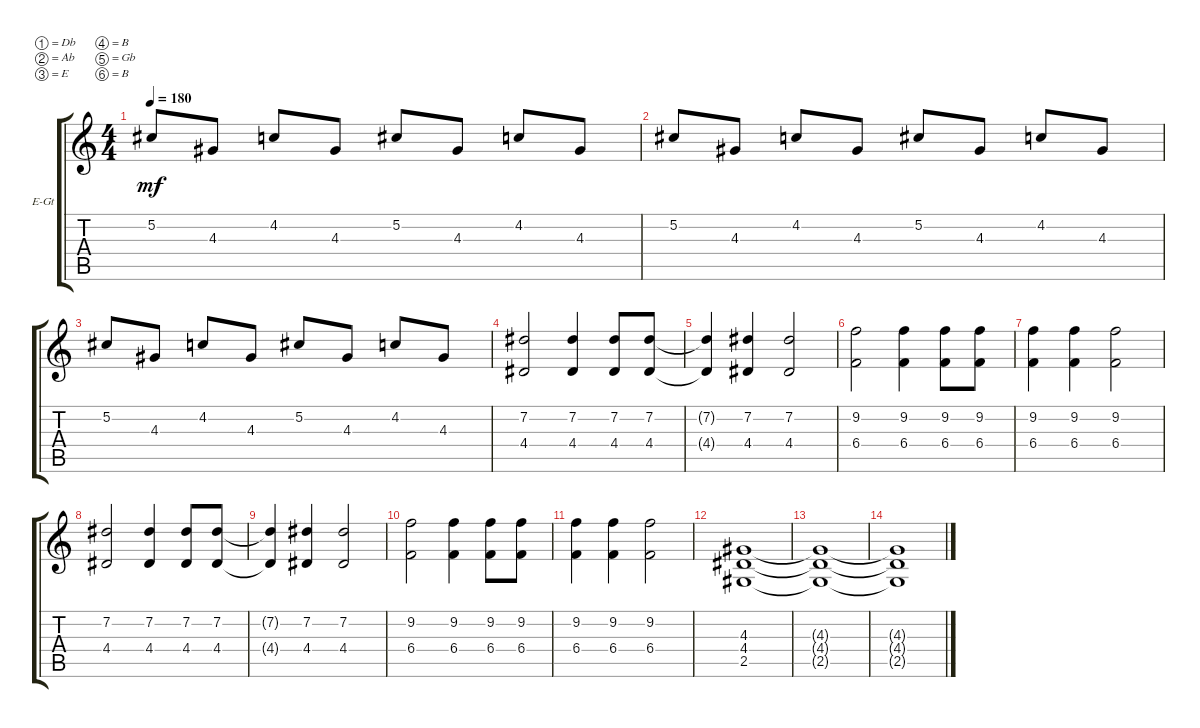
\bracketExtendMode groupsimilarinstruments
\firstSystemTrackNameOrientation horizontal
\otherSystemsTrackNameOrientation horizontal
\track ("Electric Guitar 1" "E-Gt") {instrument distortionguitar}
\staff {score tabs}
\tuning (Db4 Ab3 E3 B2 Gb2 B1)
\ts (4 4)
\tempo 180
\clef g2
\ks c
5.2.8{dy mf} 4.3.8 4.2.8 4.3.8 5.2.8 4.3.8 4.2.8 4.3.8 |
5.2.8 4.3.8 4.2.8 4.3.8 5.2.8 4.3.8 4.2.8 4.3.8 |
5.2.8 4.3.8 4.2.8 4.3.8 5.2.8 4.3.8 4.2.8 4.3.8 |
(4.4 7.2).2 (4.4 7.2).4 (4.4 7.2).8 (4.4 7.2).8 |
(4.4{t} 7.2{t}).4 (4.4 7.2).4 (4.4 7.2).2 |
(6.4 9.2).2 (6.4 9.2).4 (6.4 9.2).8 (6.4 9.2).8 |
(9.2 6.4).4 (9.2 6.4).4 (9.2 6.4).2 |
(4.4 7.2).2 (4.4 7.2).4 (4.4 7.2).8 (4.4 7.2).8 |
(4.4{t} 7.2{t}).4 (4.4 7.2).4 (4.4 7.2).2 |
(6.4 9.2).2 (6.4 9.2).4 (6.4 9.2).8 (6.4 9.2).8 |
(9.2 6.4).4 (9.2 6.4).4 (9.2 6.4).2 |
(2.5 4.4 4.3).1 |
(2.5{t} 4.4{t} 4.3{t}).1 |
(2.5{t} 4.4{t} 4.3{t}).1
